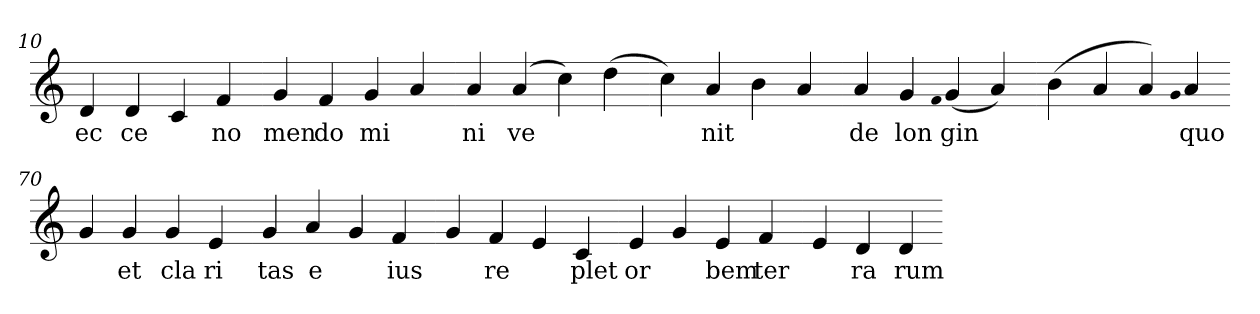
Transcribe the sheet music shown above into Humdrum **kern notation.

**kern	**text
*part1	*part1
*staff1	*staff1
*clefG2	*
=10.	=10.
4d	ec
4d	ce
4c	.
4f	no
=20.-	=20.-
4g	men
4f	do
4g	mi
4a	.
=30.-	=30.-
4a	ni
(>4a	ve
4cc)	.
(>4dd	.
=40.-	=40.-
4cc)	.
4a	nit
4b	.
4a	.
=50.-	=50.-
4a	de
4g	lon
qqf	.
(>4g	gin
4a)	.
=60.-	=60.-
(>4b	.
4a	.
4a)	.
qqg	.
4a	quo
=70.-	=70.-
4g	.
4g	et
4g	cla
4e	ri
=80.-	=80.-
4g	tas
4a	e
4g	.
4f	ius
=90.-	=90.-
4g	.
4f	re
4e	.
4c	plet
=100.-	=100.-
4e	or
4g	.
4e	bem
4f	ter
=110.-	=110.-
4e	.
4d	ra
4d	rum
=-	=-
*-	*-
